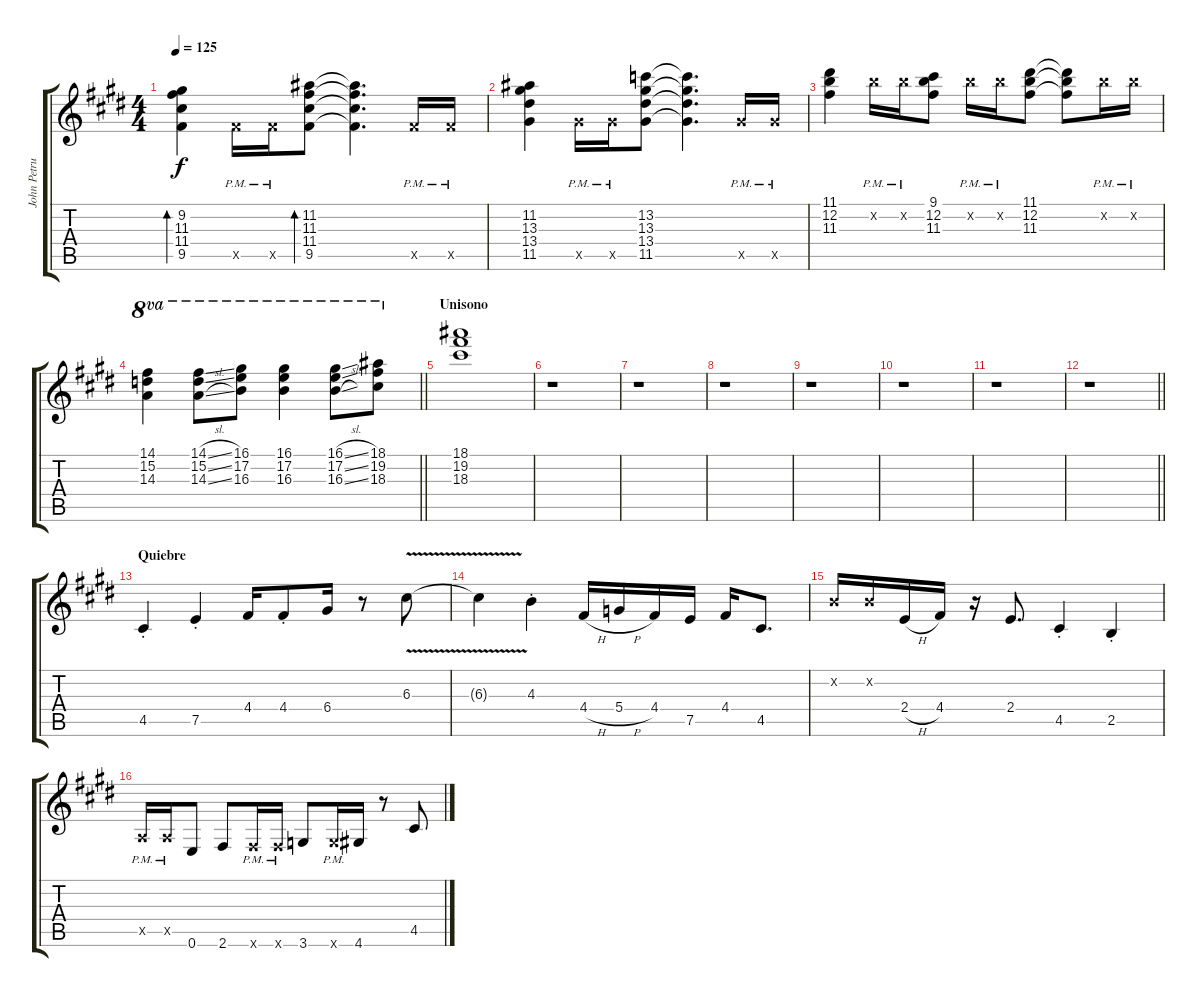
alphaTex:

\track ("John Petrucci II" "John Petru") {instrument distortionguitar}
\staff {score tabs}
\tuning (E4 B3 G3 D3 A2 E2) {hide}
\ts (4 4)
\tempo 125
\clef g2
\ks e
(9.2 11.3 11.4 9.5).4{bd 30 dy f volume 13} 9.5{pm x}.16 9.5{pm x}.16 (11.2 11.3 11.4 9.5).8{bd 30} (11.2{t} 11.3{t} 11.4{t} 9.5{t}).4{d} 9.5{pm x}.16 9.5{pm x}.16 |
(11.2 13.3 13.4 11.5).4 11.5{pm x}.16 11.5{pm x}.16 (13.2 13.3 13.4 11.5).8 (13.2{t} 13.3{t} 13.4{t} 11.5{t}).4{d} 11.5{pm x}.16 11.5{pm x}.16 |
(11.1 12.2 11.3).4 12.2{pm x}.16 12.2{pm x}.16 (9.1 12.2 11.3).8 12.2{pm x}.16 12.2{pm x}.16 (11.1 12.2 11.3).8 (11.1{t} 12.2{t} 11.3{t}).8 12.2{pm x}.16 12.2{pm x}.16 |
\barLineRight lightlight
(14.1 15.2 14.3).4{ot 8va} (14.1{sl} 15.2{sl} 14.3{sl}).8{ot 8va} (16.1 17.2 16.3).8{ot 8va} (16.1 17.2 16.3).4{ot 8va} (16.1{sl} 17.2{sl} 16.3{sl}).8{ot 8va} (18.1 19.2 18.3).8{ot 8va} |
\section ("" "Unisono")
(18.1 19.2 18.3).1{volume 7} |
r.1 |
r.1 |
r.1 |
r.1 |
r.1 |
r.1 |
\barLineRight lightlight
r.1 |
\section ("" "Quiebre")
4.5{st}.4{volume 16} 7.5{st}.4 4.4.16 4.4{st}.8 6.4.16 r.8 6.3{v}.8 |
6.3{t}.4 4.3{st}.4 4.4{h}.16 5.4{h}.16 4.4.16 7.5.16 4.4.16 4.5.8{d} |
0.2{x}.16 0.2{x}.16 2.4{h}.16 4.4.16 r.16 2.4.8{d} 4.5{st}.4 2.5{st}.4 |
0.5{pm x}.16 0.5{pm x}.16 0.6.8 2.6.8 2.6{pm x}.16 2.6{pm x}.16 3.6.8 3.6{pm x}.16 4.6.16 r.8 4.5.8
